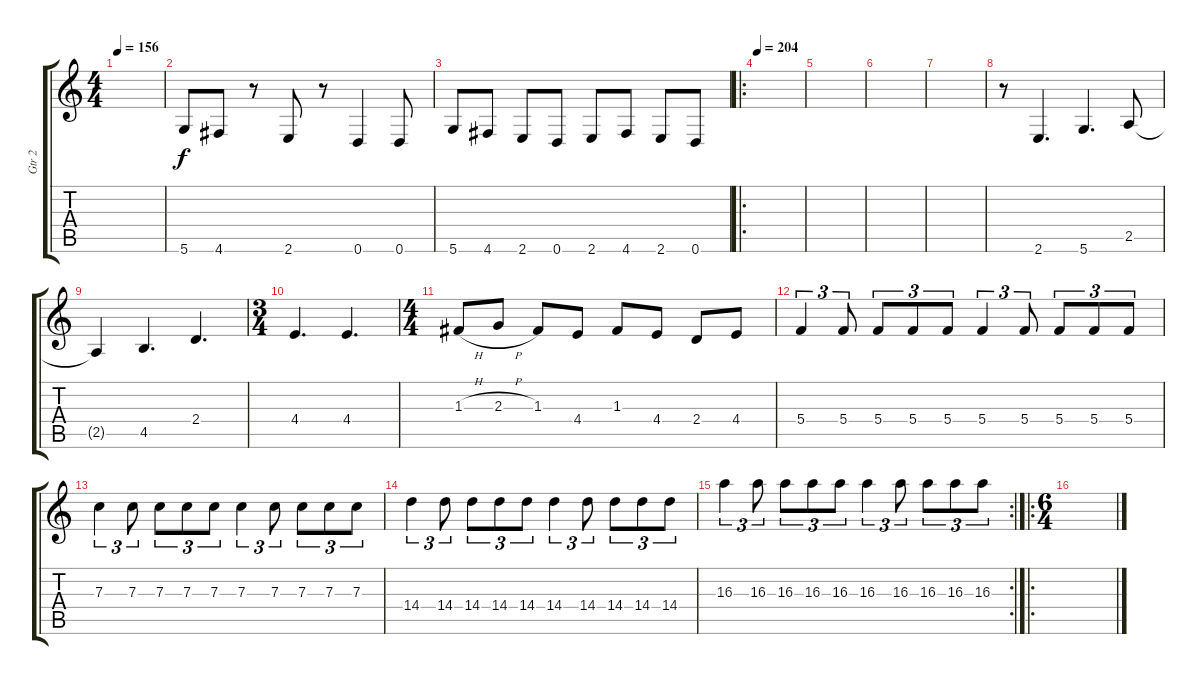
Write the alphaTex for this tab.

\track ("Gtr 2" "Gtr 2") {instrument distortionguitar}
\staff {score tabs}
\tuning (D4 A3 F3 C3 G2 D2) {hide}
\ts (4 4)
\tempo 156
\clef g2
\ks c
|
5.6.8 4.6.8 r.8 2.6.8 r.8 0.6.4 0.6.8 |
5.6.8 4.6.8 2.6.8 0.6.8 2.6.8 4.6.8 2.6.8 0.6.8 |
\ro
\tempo 204
|
|
|
|
r.8 2.6.4{d} 5.6.4{d} 2.5.8 |
2.5{t}.4 4.5.4{d} 2.4.4{d} |
\ts (3 4)
4.4.4{d} 4.4.4{d} |
\ts (4 4)
1.3{h}.8 2.3{h}.8 1.3.8 4.4.8 1.3.8 4.4.8 2.4.8 4.4.8 |
5.4.4{tu (3 2)} 5.4.8{tu (3 2)} 5.4.8{tu (3 2)} 5.4.8{tu (3 2)} 5.4.8{tu (3 2)} 5.4.4{tu (3 2)} 5.4.8{tu (3 2)} 5.4.8{tu (3 2)} 5.4.8{tu (3 2)} 5.4.8{tu (3 2)} |
7.3.4{tu (3 2)} 7.3.8{tu (3 2)} 7.3.8{tu (3 2)} 7.3.8{tu (3 2)} 7.3.8{tu (3 2)} 7.3.4{tu (3 2)} 7.3.8{tu (3 2)} 7.3.8{tu (3 2)} 7.3.8{tu (3 2)} 7.3.8{tu (3 2)} |
14.4.4{tu (3 2)} 14.4.8{tu (3 2)} 14.4.8{tu (3 2)} 14.4.8{tu (3 2)} 14.4.8{tu (3 2)} 14.4.4{tu (3 2)} 14.4.8{tu (3 2)} 14.4.8{tu (3 2)} 14.4.8{tu (3 2)} 14.4.8{tu (3 2)} |
\rc 2
16.3.4{tu (3 2)} 16.3.8{tu (3 2)} 16.3.8{tu (3 2)} 16.3.8{tu (3 2)} 16.3.8{tu (3 2)} 16.3.4{tu (3 2)} 16.3.8{tu (3 2)} 16.3.8{tu (3 2)} 16.3.8{tu (3 2)} 16.3.8{tu (3 2)} |
\ro
\ts (6 4)
